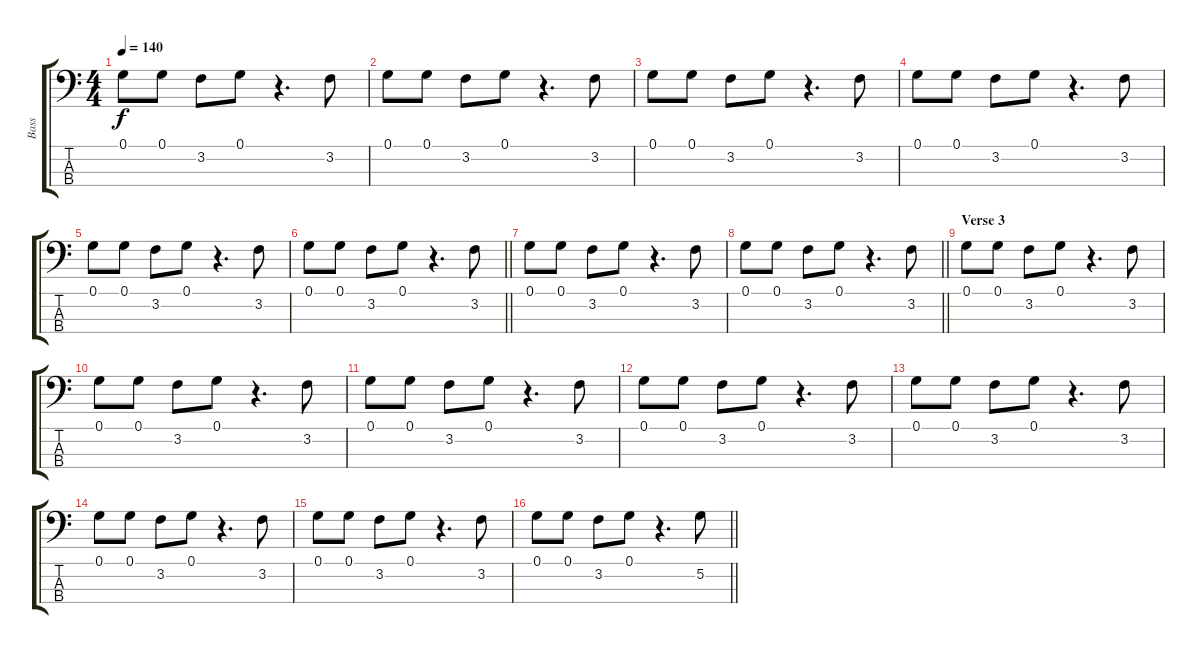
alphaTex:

\track ("Bass" "Bass") {instrument electricbassfinger}
\staff {score tabs}
\tuning (G2 D2 A1 E1) {hide}
\ts (4 4)
\tempo 140
\clef f4
\ks c
0.1.8{dy f} 0.1.8 3.2.8 0.1.8 r.4{d} 3.2.8 |
0.1.8 0.1.8 3.2.8 0.1.8 r.4{d} 3.2.8 |
0.1.8 0.1.8 3.2.8 0.1.8 r.4{d} 3.2.8 |
0.1.8 0.1.8 3.2.8 0.1.8 r.4{d} 3.2.8 |
0.1.8 0.1.8 3.2.8 0.1.8 r.4{d} 3.2.8 |
\barLineRight lightlight
0.1.8 0.1.8 3.2.8 0.1.8 r.4{d} 3.2.8 |
0.1.8 0.1.8 3.2.8 0.1.8 r.4{d} 3.2.8 |
\barLineRight lightlight
0.1.8 0.1.8 3.2.8 0.1.8 r.4{d} 3.2.8 |
\section ("" "Verse 3")
0.1.8 0.1.8 3.2.8 0.1.8 r.4{d} 3.2.8 |
0.1.8 0.1.8 3.2.8 0.1.8 r.4{d} 3.2.8 |
0.1.8 0.1.8 3.2.8 0.1.8 r.4{d} 3.2.8 |
0.1.8 0.1.8 3.2.8 0.1.8 r.4{d} 3.2.8 |
0.1.8 0.1.8 3.2.8 0.1.8 r.4{d} 3.2.8 |
0.1.8 0.1.8 3.2.8 0.1.8 r.4{d} 3.2.8 |
0.1.8 0.1.8 3.2.8 0.1.8 r.4{d} 3.2.8 |
\barLineRight lightlight
0.1.8 0.1.8 3.2.8 0.1.8 r.4{d} 5.2.8
